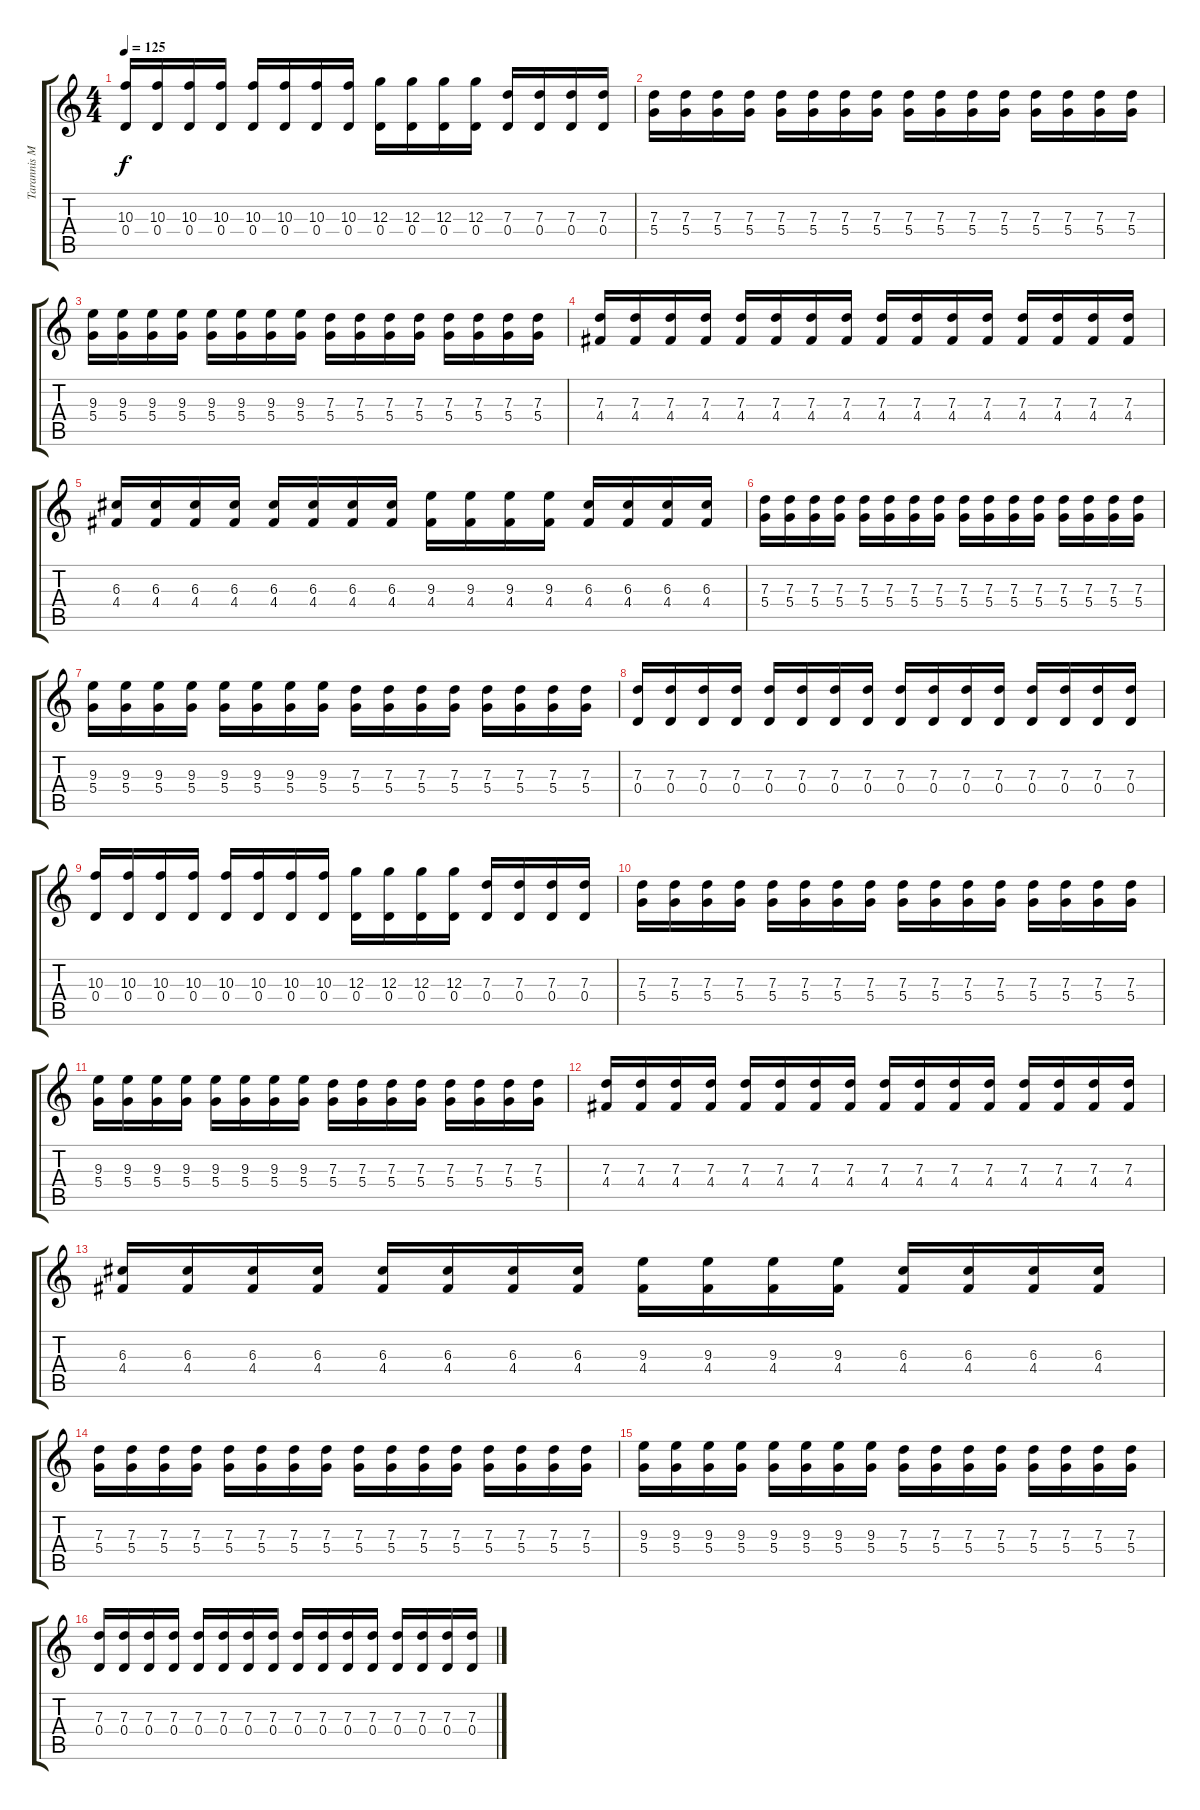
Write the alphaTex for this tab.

\track ("Tarannis M." "Tarannis M") {instrument distortionguitar}
\staff {score tabs}
\tuning (E4 B3 G3 D3 A2 E2) {hide}
\ts (4 4)
\tempo 125
\clef g2
\ks c
(10.3 0.4).16{dy f} (10.3 0.4).16 (10.3 0.4).16 (10.3 0.4).16 (10.3 0.4).16 (10.3 0.4).16 (10.3 0.4).16 (10.3 0.4).16 (12.3 0.4).16 (12.3 0.4).16 (12.3 0.4).16 (12.3 0.4).16 (7.3 0.4).16 (7.3 0.4).16 (7.3 0.4).16 (7.3 0.4).16 |
(7.3 5.4).16 (7.3 5.4).16 (7.3 5.4).16 (7.3 5.4).16 (7.3 5.4).16 (7.3 5.4).16 (7.3 5.4).16 (7.3 5.4).16 (7.3 5.4).16 (7.3 5.4).16 (7.3 5.4).16 (7.3 5.4).16 (7.3 5.4).16 (7.3 5.4).16 (7.3 5.4).16 (7.3 5.4).16 |
(9.3 5.4).16 (9.3 5.4).16 (9.3 5.4).16 (9.3 5.4).16 (9.3 5.4).16 (9.3 5.4).16 (9.3 5.4).16 (9.3 5.4).16 (7.3 5.4).16 (7.3 5.4).16 (7.3 5.4).16 (7.3 5.4).16 (7.3 5.4).16 (7.3 5.4).16 (7.3 5.4).16 (7.3 5.4).16 |
(7.3 4.4).16 (7.3 4.4).16 (7.3 4.4).16 (7.3 4.4).16 (7.3 4.4).16 (7.3 4.4).16 (7.3 4.4).16 (7.3 4.4).16 (7.3 4.4).16 (7.3 4.4).16 (7.3 4.4).16 (7.3 4.4).16 (7.3 4.4).16 (7.3 4.4).16 (7.3 4.4).16 (7.3 4.4).16 |
(6.3 4.4).16 (6.3 4.4).16 (6.3 4.4).16 (6.3 4.4).16 (6.3 4.4).16 (6.3 4.4).16 (6.3 4.4).16 (6.3 4.4).16 (9.3 4.4).16 (9.3 4.4).16 (9.3 4.4).16 (9.3 4.4).16 (6.3 4.4).16 (6.3 4.4).16 (6.3 4.4).16 (6.3 4.4).16 |
(7.3 5.4).16 (7.3 5.4).16 (7.3 5.4).16 (7.3 5.4).16 (7.3 5.4).16 (7.3 5.4).16 (7.3 5.4).16 (7.3 5.4).16 (7.3 5.4).16 (7.3 5.4).16 (7.3 5.4).16 (7.3 5.4).16 (7.3 5.4).16 (7.3 5.4).16 (7.3 5.4).16 (7.3 5.4).16 |
(9.3 5.4).16 (9.3 5.4).16 (9.3 5.4).16 (9.3 5.4).16 (9.3 5.4).16 (9.3 5.4).16 (9.3 5.4).16 (9.3 5.4).16 (7.3 5.4).16 (7.3 5.4).16 (7.3 5.4).16 (7.3 5.4).16 (7.3 5.4).16 (7.3 5.4).16 (7.3 5.4).16 (7.3 5.4).16 |
(7.3 0.4).16 (7.3 0.4).16 (7.3 0.4).16 (7.3 0.4).16 (7.3 0.4).16 (7.3 0.4).16 (7.3 0.4).16 (7.3 0.4).16 (7.3 0.4).16 (7.3 0.4).16 (7.3 0.4).16 (7.3 0.4).16 (7.3 0.4).16 (7.3 0.4).16 (7.3 0.4).16 (7.3 0.4).16 |
(10.3 0.4).16 (10.3 0.4).16 (10.3 0.4).16 (10.3 0.4).16 (10.3 0.4).16 (10.3 0.4).16 (10.3 0.4).16 (10.3 0.4).16 (12.3 0.4).16 (12.3 0.4).16 (12.3 0.4).16 (12.3 0.4).16 (7.3 0.4).16 (7.3 0.4).16 (7.3 0.4).16 (7.3 0.4).16 |
(7.3 5.4).16 (7.3 5.4).16 (7.3 5.4).16 (7.3 5.4).16 (7.3 5.4).16 (7.3 5.4).16 (7.3 5.4).16 (7.3 5.4).16 (7.3 5.4).16 (7.3 5.4).16 (7.3 5.4).16 (7.3 5.4).16 (7.3 5.4).16 (7.3 5.4).16 (7.3 5.4).16 (7.3 5.4).16 |
(9.3 5.4).16 (9.3 5.4).16 (9.3 5.4).16 (9.3 5.4).16 (9.3 5.4).16 (9.3 5.4).16 (9.3 5.4).16 (9.3 5.4).16 (7.3 5.4).16 (7.3 5.4).16 (7.3 5.4).16 (7.3 5.4).16 (7.3 5.4).16 (7.3 5.4).16 (7.3 5.4).16 (7.3 5.4).16 |
(7.3 4.4).16 (7.3 4.4).16 (7.3 4.4).16 (7.3 4.4).16 (7.3 4.4).16 (7.3 4.4).16 (7.3 4.4).16 (7.3 4.4).16 (7.3 4.4).16 (7.3 4.4).16 (7.3 4.4).16 (7.3 4.4).16 (7.3 4.4).16 (7.3 4.4).16 (7.3 4.4).16 (7.3 4.4).16 |
(6.3 4.4).16 (6.3 4.4).16 (6.3 4.4).16 (6.3 4.4).16 (6.3 4.4).16 (6.3 4.4).16 (6.3 4.4).16 (6.3 4.4).16 (9.3 4.4).16 (9.3 4.4).16 (9.3 4.4).16 (9.3 4.4).16 (6.3 4.4).16 (6.3 4.4).16 (6.3 4.4).16 (6.3 4.4).16 |
(7.3 5.4).16 (7.3 5.4).16 (7.3 5.4).16 (7.3 5.4).16 (7.3 5.4).16 (7.3 5.4).16 (7.3 5.4).16 (7.3 5.4).16 (7.3 5.4).16 (7.3 5.4).16 (7.3 5.4).16 (7.3 5.4).16 (7.3 5.4).16 (7.3 5.4).16 (7.3 5.4).16 (7.3 5.4).16 |
(9.3 5.4).16 (9.3 5.4).16 (9.3 5.4).16 (9.3 5.4).16 (9.3 5.4).16 (9.3 5.4).16 (9.3 5.4).16 (9.3 5.4).16 (7.3 5.4).16 (7.3 5.4).16 (7.3 5.4).16 (7.3 5.4).16 (7.3 5.4).16 (7.3 5.4).16 (7.3 5.4).16 (7.3 5.4).16 |
(7.3 0.4).16 (7.3 0.4).16 (7.3 0.4).16 (7.3 0.4).16 (7.3 0.4).16 (7.3 0.4).16 (7.3 0.4).16 (7.3 0.4).16 (7.3 0.4).16 (7.3 0.4).16 (7.3 0.4).16 (7.3 0.4).16 (7.3 0.4).16 (7.3 0.4).16 (7.3 0.4).16 (7.3 0.4).16
